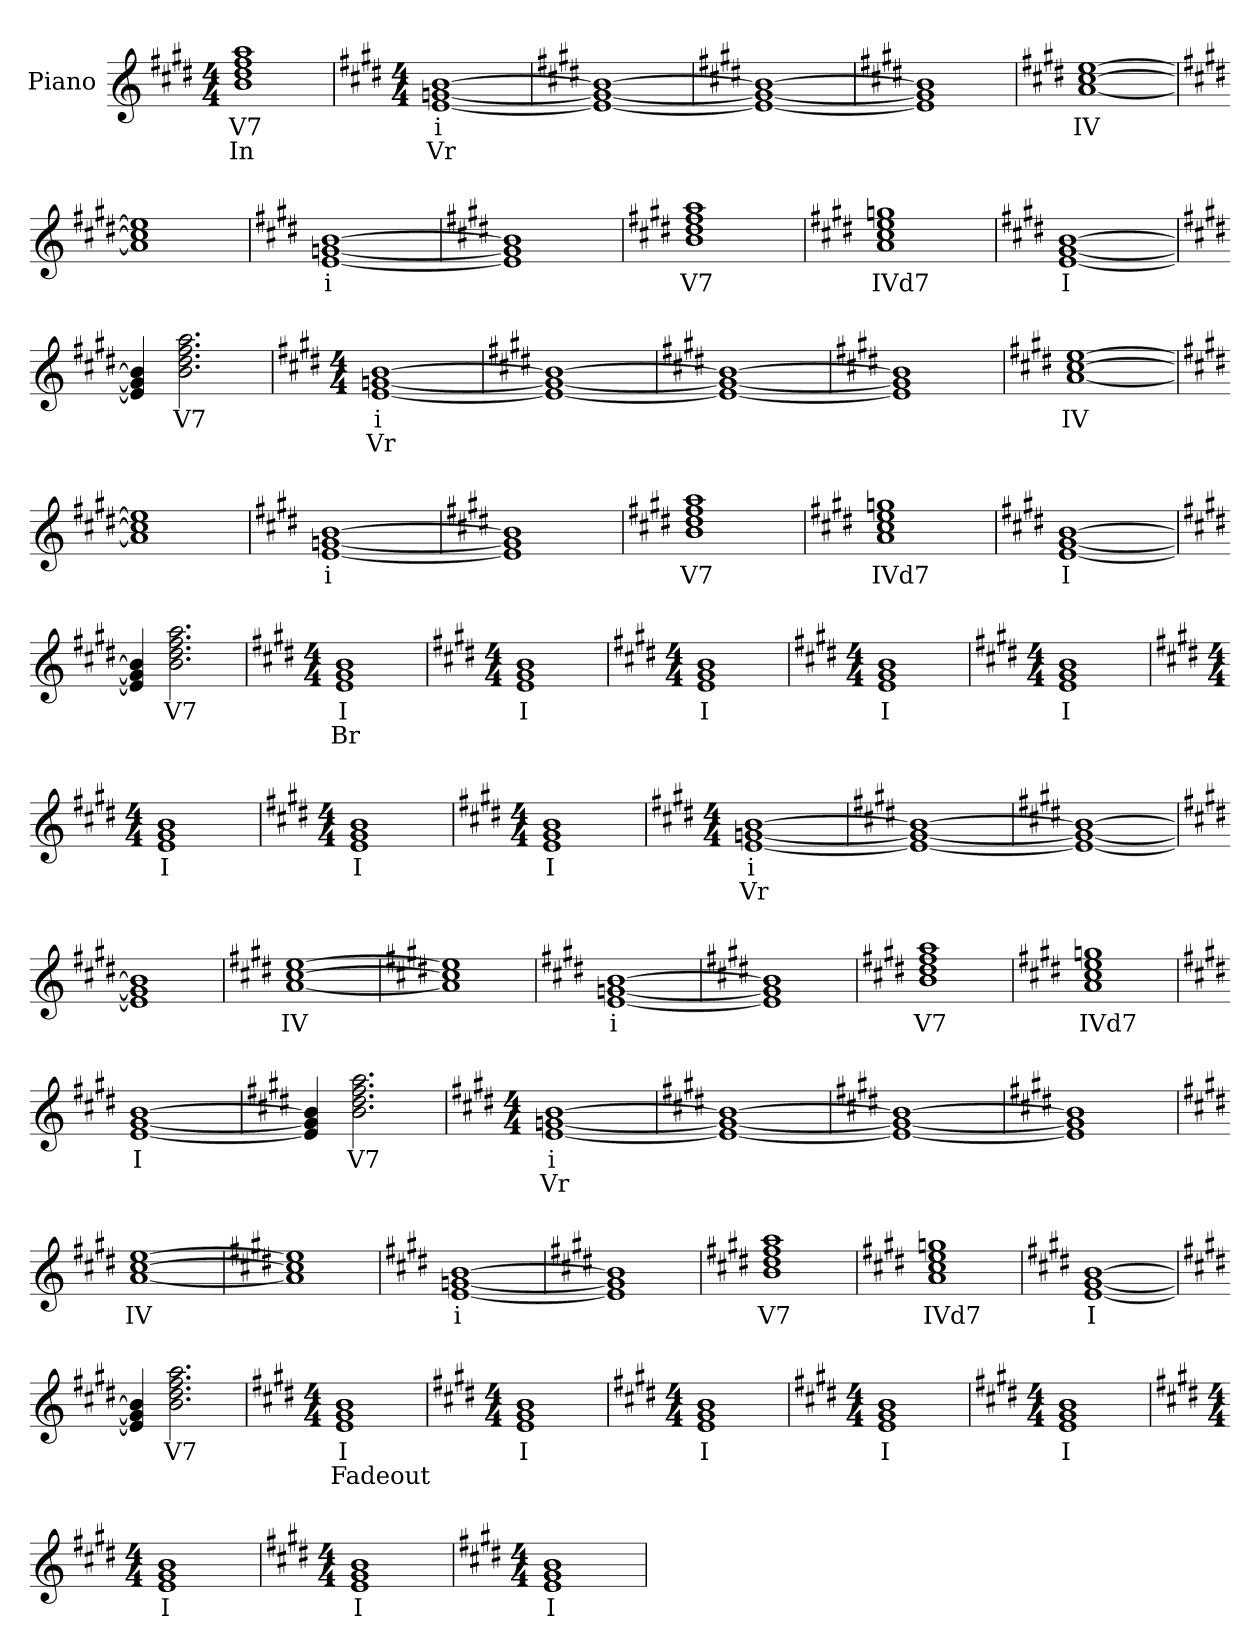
**kern	**text	**text
*part1	*part1	*part1
*staff1	*staff1	*staff1
*I"Piano	*	*
*I'Pno	*	*
*k[f#c#g#d#]	*	*
*E:	*	*
*M4/4	*	*
=	=	=
1b 1dd# 1ff# 1aa	V7	In
=	=	=
*k[f#c#g#d#]	*	*
*E:	*	*
*M4/4	*	*
[1e [1gn [1b	i	Vr
=	=	=
*k[f#c#g#d#]	*	*
*E:	*	*
1e_ 1gn_ 1b_	.	.
=	=	=
*k[f#c#g#d#]	*	*
*E:	*	*
1e_ 1gn_ 1b_	.	.
=	=	=
*k[f#c#g#d#]	*	*
*E:	*	*
1e] 1gn] 1b]	.	.
=	=	=
*k[f#c#g#d#]	*	*
*E:	*	*
[1a [1cc# [1ee	IV	.
=	=	=
*k[f#c#g#d#]	*	*
*E:	*	*
1a] 1cc#] 1ee]	.	.
=	=	=
*k[f#c#g#d#]	*	*
*E:	*	*
[1e [1gn [1b	i	.
=	=	=
*k[f#c#g#d#]	*	*
*E:	*	*
1e] 1gn] 1b]	.	.
=	=	=
*k[f#c#g#d#]	*	*
*E:	*	*
1b 1dd# 1ff# 1aa	V7	.
=	=	=
*k[f#c#g#d#]	*	*
*E:	*	*
1a 1cc# 1ee 1ggn	IVd7	.
=	=	=
*k[f#c#g#d#]	*	*
*E:	*	*
[1e [1g# [1b	I	.
=	=	=
*k[f#c#g#d#]	*	*
*E:	*	*
4e] 4g#] 4b]	.	.
2.b 2.dd# 2.ff# 2.aa	V7	.
=	=	=
*k[f#c#g#d#]	*	*
*E:	*	*
*M4/4	*	*
[1e [1gn [1b	i	Vr
=	=	=
*k[f#c#g#d#]	*	*
*E:	*	*
1e_ 1gn_ 1b_	.	.
=	=	=
*k[f#c#g#d#]	*	*
*E:	*	*
1e_ 1gn_ 1b_	.	.
=	=	=
*k[f#c#g#d#]	*	*
*E:	*	*
1e] 1gn] 1b]	.	.
=	=	=
*k[f#c#g#d#]	*	*
*E:	*	*
[1a [1cc# [1ee	IV	.
=	=	=
*k[f#c#g#d#]	*	*
*E:	*	*
1a] 1cc#] 1ee]	.	.
=	=	=
*k[f#c#g#d#]	*	*
*E:	*	*
[1e [1gn [1b	i	.
=	=	=
*k[f#c#g#d#]	*	*
*E:	*	*
1e] 1gn] 1b]	.	.
=	=	=
*k[f#c#g#d#]	*	*
*E:	*	*
1b 1dd# 1ff# 1aa	V7	.
=	=	=
*k[f#c#g#d#]	*	*
*E:	*	*
1a 1cc# 1ee 1ggn	IVd7	.
=	=	=
*k[f#c#g#d#]	*	*
*E:	*	*
[1e [1g# [1b	I	.
=	=	=
*k[f#c#g#d#]	*	*
*E:	*	*
4e] 4g#] 4b]	.	.
2.b 2.dd# 2.ff# 2.aa	V7	.
=	=	=
*k[f#c#g#d#]	*	*
*E:	*	*
*M4/4	*	*
1e 1g# 1b	I	Br
=	=	=
*k[f#c#g#d#]	*	*
*E:	*	*
*M4/4	*	*
1e 1g# 1b	I	.
=	=	=
*k[f#c#g#d#]	*	*
*E:	*	*
*M4/4	*	*
1e 1g# 1b	I	.
=	=	=
*k[f#c#g#d#]	*	*
*E:	*	*
*M4/4	*	*
1e 1g# 1b	I	.
=	=	=
*k[f#c#g#d#]	*	*
*E:	*	*
*M4/4	*	*
1e 1g# 1b	I	.
=	=	=
*k[f#c#g#d#]	*	*
*E:	*	*
*M4/4	*	*
1e 1g# 1b	I	.
=	=	=
*k[f#c#g#d#]	*	*
*E:	*	*
*M4/4	*	*
1e 1g# 1b	I	.
=	=	=
*k[f#c#g#d#]	*	*
*E:	*	*
*M4/4	*	*
1e 1g# 1b	I	.
=	=	=
*k[f#c#g#d#]	*	*
*E:	*	*
*M4/4	*	*
[1e [1gn [1b	i	Vr
=	=	=
*k[f#c#g#d#]	*	*
*E:	*	*
1e_ 1gn_ 1b_	.	.
=	=	=
*k[f#c#g#d#]	*	*
*E:	*	*
1e_ 1gn_ 1b_	.	.
=	=	=
*k[f#c#g#d#]	*	*
*E:	*	*
1e] 1gn] 1b]	.	.
=	=	=
*k[f#c#g#d#]	*	*
*E:	*	*
[1a [1cc# [1ee	IV	.
=	=	=
*k[f#c#g#d#]	*	*
*E:	*	*
1a] 1cc#] 1ee]	.	.
=	=	=
*k[f#c#g#d#]	*	*
*E:	*	*
[1e [1gn [1b	i	.
=	=	=
*k[f#c#g#d#]	*	*
*E:	*	*
1e] 1gn] 1b]	.	.
=	=	=
*k[f#c#g#d#]	*	*
*E:	*	*
1b 1dd# 1ff# 1aa	V7	.
=	=	=
*k[f#c#g#d#]	*	*
*E:	*	*
1a 1cc# 1ee 1ggn	IVd7	.
=	=	=
*k[f#c#g#d#]	*	*
*E:	*	*
[1e [1g# [1b	I	.
=	=	=
*k[f#c#g#d#]	*	*
*E:	*	*
4e] 4g#] 4b]	.	.
2.b 2.dd# 2.ff# 2.aa	V7	.
=	=	=
*k[f#c#g#d#]	*	*
*E:	*	*
*M4/4	*	*
[1e [1gn [1b	i	Vr
=	=	=
*k[f#c#g#d#]	*	*
*E:	*	*
1e_ 1gn_ 1b_	.	.
=	=	=
*k[f#c#g#d#]	*	*
*E:	*	*
1e_ 1gn_ 1b_	.	.
=	=	=
*k[f#c#g#d#]	*	*
*E:	*	*
1e] 1gn] 1b]	.	.
=	=	=
*k[f#c#g#d#]	*	*
*E:	*	*
[1a [1cc# [1ee	IV	.
=	=	=
*k[f#c#g#d#]	*	*
*E:	*	*
1a] 1cc#] 1ee]	.	.
=	=	=
*k[f#c#g#d#]	*	*
*E:	*	*
[1e [1gn [1b	i	.
=	=	=
*k[f#c#g#d#]	*	*
*E:	*	*
1e] 1gn] 1b]	.	.
=	=	=
*k[f#c#g#d#]	*	*
*E:	*	*
1b 1dd# 1ff# 1aa	V7	.
=	=	=
*k[f#c#g#d#]	*	*
*E:	*	*
1a 1cc# 1ee 1ggn	IVd7	.
=	=	=
*k[f#c#g#d#]	*	*
*E:	*	*
[1e [1g# [1b	I	.
=	=	=
*k[f#c#g#d#]	*	*
*E:	*	*
4e] 4g#] 4b]	.	.
2.b 2.dd# 2.ff# 2.aa	V7	.
=	=	=
*k[f#c#g#d#]	*	*
*E:	*	*
*M4/4	*	*
1e 1g# 1b	I	Fadeout
=	=	=
*k[f#c#g#d#]	*	*
*E:	*	*
*M4/4	*	*
1e 1g# 1b	I	.
=	=	=
*k[f#c#g#d#]	*	*
*E:	*	*
*M4/4	*	*
1e 1g# 1b	I	.
=	=	=
*k[f#c#g#d#]	*	*
*E:	*	*
*M4/4	*	*
1e 1g# 1b	I	.
=	=	=
*k[f#c#g#d#]	*	*
*E:	*	*
*M4/4	*	*
1e 1g# 1b	I	.
=	=	=
*k[f#c#g#d#]	*	*
*E:	*	*
*M4/4	*	*
1e 1g# 1b	I	.
=	=	=
*k[f#c#g#d#]	*	*
*E:	*	*
*M4/4	*	*
1e 1g# 1b	I	.
=	=	=
*k[f#c#g#d#]	*	*
*E:	*	*
*M4/4	*	*
1e 1g# 1b	I	.
=	=	=
*-	*-	*-
